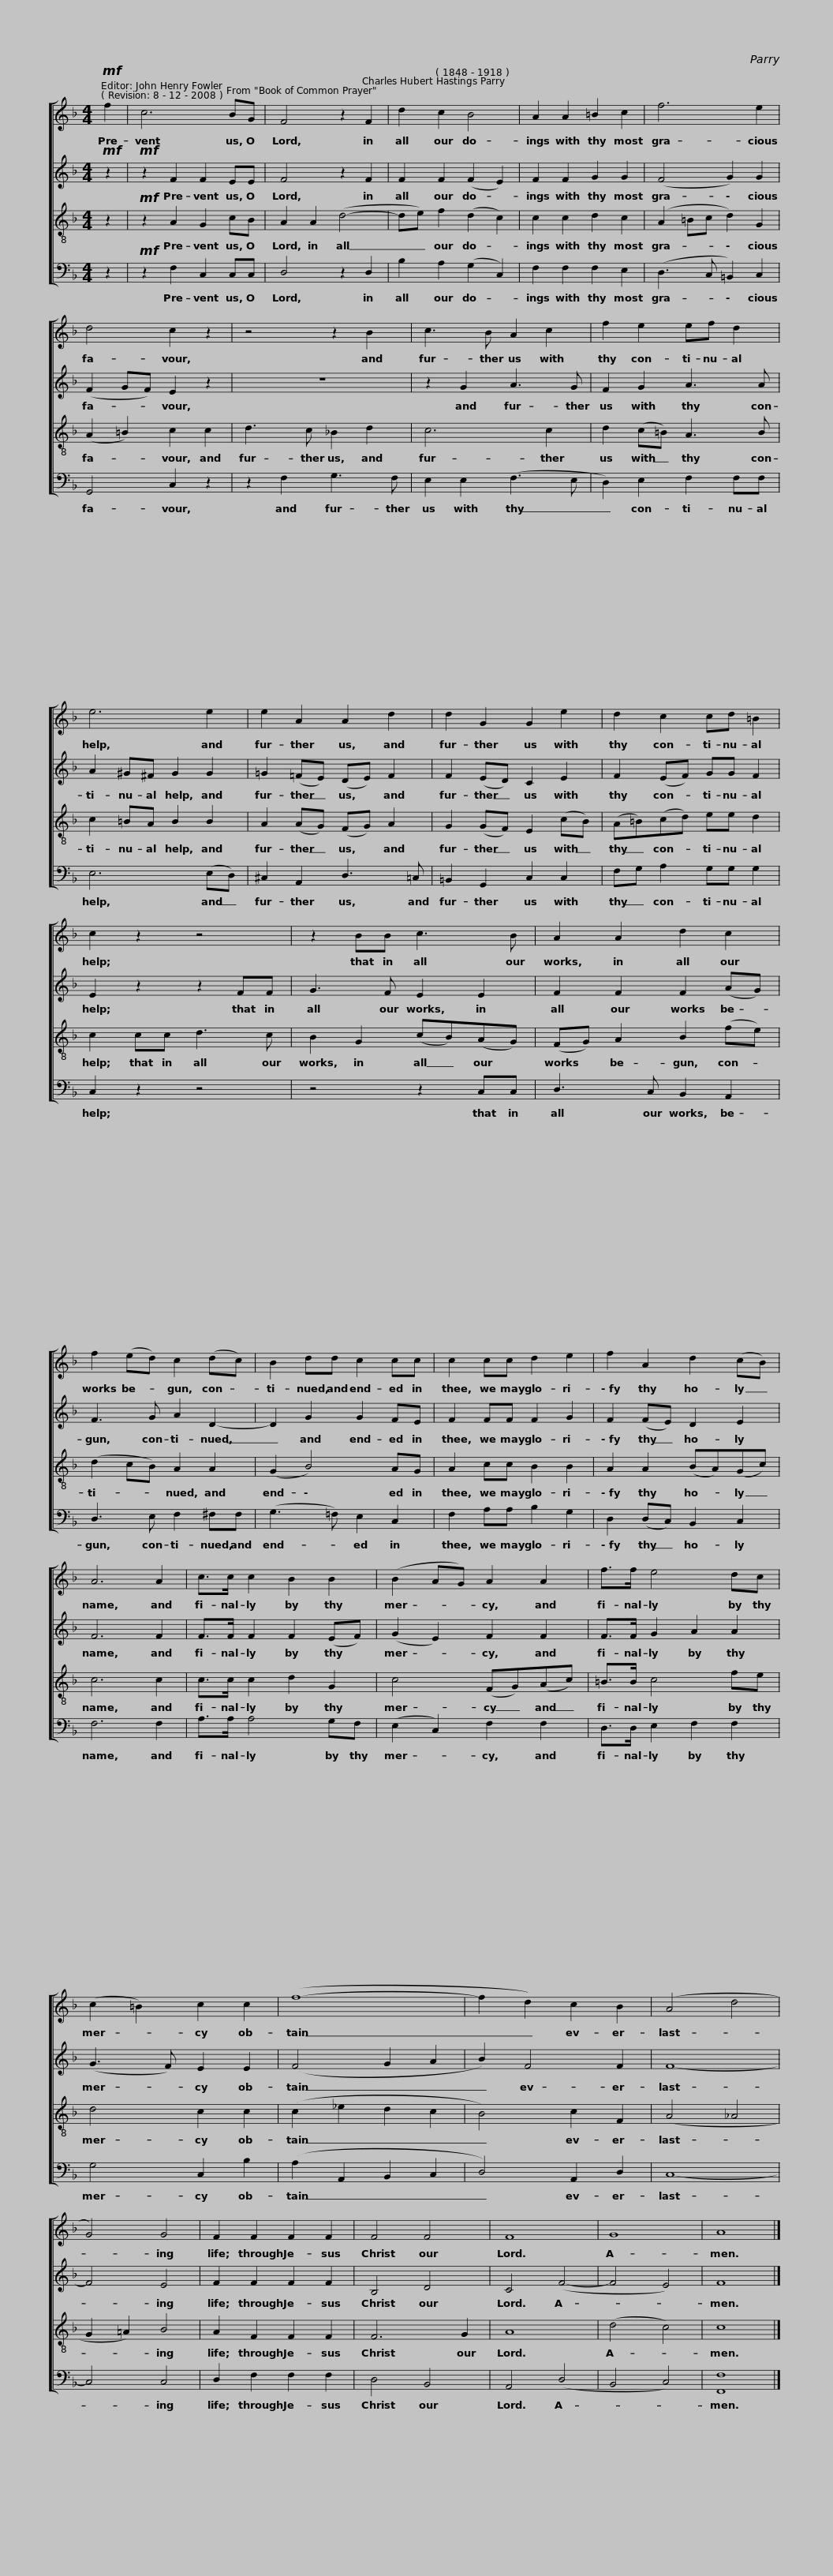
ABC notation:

X:1
%%score [ 1 2 3 4 ]
L:1/8
M:4/4
I:linebreak $
K:F
V:1 treble
V:2 treble
V:3 treble-8 transpose=-12
V:4 bass
V:1
!mf! f2 | c6 BG | F4 z2 F2 | d2 c2 B4 |$ A2 A2 =B2 c2 | %5
 f6 e2 | d4 c2 z2 | z4 z2 B2 |$ c3 B A2 c2 | f2 e2 ef d2 | %10
 e6 e2 | e2 A2 A2 d2 |$ d2 G2 G2 e2 | d2 c2 cd =B2 | c2 z2 z4 | %15
 z2 BB c3 B |$ A2 A2 d2 c2 | f2 (ed) c2 (dc) | B2 dd c2 cc | c2 cc d2 e2 |$ %20
 f2 A2 d2 (cB) | A6 A2 | c>c c2 B2 B2 | (B2 AG) A2 A2 | f>f e4 dc |$ %25
 (c2 =B2) c2 c2 | (f8- | f2 d2) c2 B2 | (A4 d4 | G4) G4 |$ %30
 F2 F2 F2 F2 | F4 F4 | F8 | G8 | A8 |] %35
V:2
!mf! z2 |!mf! z2 F2 F2 EE | F4 z2 F2 | F2 F2 (F2 E2) |$ F2 F2 G2 G2 | %5
 (F4 G2) G2 | (F2 GF) E2 z2 | z8 |$ z2 G2 A3 G | F2 G2 A3 A | %10
 A2 ^G^F G2 G2 | =G2 (=FE) (DE) F2 |$ F2 (ED) C2 E2 | F2 (EF) GG F2 | E2 z2 z2 FF | %15
 G3 F E2 E2 |$ F2 F2 F2 (AG) | F3 G A2 D2- | D2 G2 G2 FE | F2 FF F2 G2 |$ %20
 F2 (FE) D2 E2 | F6 F2 | F>F F2 F2 (EF) | (G2 E2) F2 F2 | F>F G2 A2 A2 |$ %25
 (G3 F) E2 E2 | (F4 G2 A2 | B2) F4 F2 | F8- | F4 E4 |$ %30
 F2 F2 F2 F2 | B,4 D4 | C4 (F4- | F4 E4) | F8 |] %35
V:3
 z2 |!mf! z2 A2 G2 cB | A2 A2 (d4- | de) f2 (d2 c2) |$ c2 c2 d2 c2 | %5
 (A2 =Bc d2) G2 | (A2 =B2) c2 c2 | d3 c _B2 d2 |$ c6 c2 | d2 (c=B) A3 B | %10
 c2 =BA B2 B2 | A2 (AG) (FG) A2 |$ G2 (GF) E2 (cB) | (A=B)(cd) ee d2 | c2 cc d3 c | %15
 B2 G2 (cB)(AG) |$ (FG) A2 B2 (fe) | (d2 cB) A2 A2 | (G2 B4) AG | A2 cc B2 B2 |$ %20
 A2 A2 (BA)(Gc) | c6 c2 | c>c c2 d2 G2 | c4 (FG)(Ac) | =B>B c4 fe |$ %25
 d4 c2 c2 | (c2 _e2 d2 c2 | B4) c2 F2 | (A4 _A4 | G2 =A2) B4 |$ %30
 A2 F2 F2 F2 | F6 G2 | A8 | (d4 c4) | c8 |] %35
V:4
 z2 |!mf! z2 F,2 C,2 C,C, | D,4 z2 D,2 | B,2 A,2 (G,2 C,2) |$ F,2 F,2 F,2 E,2 | %5
 (D,3 C, =B,,2) C,2 | G,,4 C,2 z2 | z2 F,2 G,3 F, |$ E,2 E,2 (F,3 E, | D,2) E,2 F,2 F,F, | %10
 E,6 (E,D,) | ^C,2 A,,2 D,3 =C, |$ =B,,2 G,,2 C,2 C,2 | F,G, A,2 G,G, G,2 | C,2 z2 z4 | %15
 z4 z2 C,C, |$ D,3 C, B,,2 A,,2 | D,3 E, F,2 ^F,F, | (G,3 =F,) E,2 C,2 | F,2 A,A, B,2 G,2 |$ %20
 D,2 (D,C,) B,,2 C,2 | F,6 F,2 | A,>A, A,4 G,F, | (E,2 C,2) F,2 F,2 | D,>D, E,2 F,2 F,2 |$ %25
 G,4 C,2 B,2 | (A,2 A,,2 B,,2 C,2 | D,4) A,,2 D,2 | C,8- | C,4 C,4 |$ %30
 D,2 F,2 F,2 F,2 | D,4 B,,4 | A,,4 (D,4 | B,,4 C,4) | [F,,F,]8 |] %35
